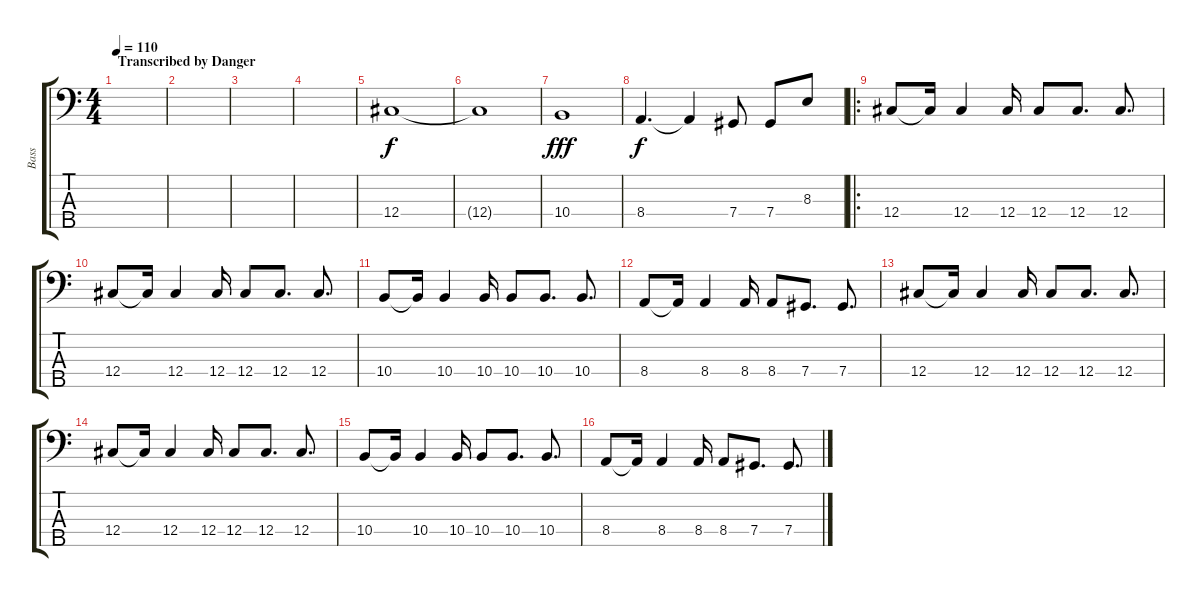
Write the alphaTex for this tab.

\track ("Bass" "Bass") {instrument electricbasspick}
\staff {score tabs}
\tuning (Gb2 Db2 Ab1 Db1 Ab0) {hide}
\ts (4 4)
\section ("" "Transcribed by Danger")
\tempo 110
\clef f4
\ks c
|
|
|
|
12.4.1 |
12.4{t}.1{dy f} |
10.4.1{dy fff} |
8.4.4{d dy f} 8.4{t}.4 7.4.8 7.4.8 8.3.8 |
\ro
12.4.8 12.4{t}.16 12.4.4 12.4.16 12.4.8 12.4.8{d} 12.4.8{d} |
12.4.8 12.4{t}.16 12.4.4 12.4.16 12.4.8 12.4.8{d} 12.4.8{d} |
10.4.8 10.4{t}.16 10.4.4 10.4.16 10.4.8 10.4.8{d} 10.4.8{d} |
8.4.8 8.4{t}.16 8.4.4 8.4.16 8.4.8 7.4.8{d} 7.4.8{d} |
12.4.8 12.4{t}.16 12.4.4 12.4.16 12.4.8 12.4.8{d} 12.4.8{d} |
12.4.8 12.4{t}.16 12.4.4 12.4.16 12.4.8 12.4.8{d} 12.4.8{d} |
10.4.8 10.4{t}.16 10.4.4 10.4.16 10.4.8 10.4.8{d} 10.4.8{d} |
8.4.8 8.4{t}.16 8.4.4 8.4.16 8.4.8 7.4.8{d} 7.4.8{d}
